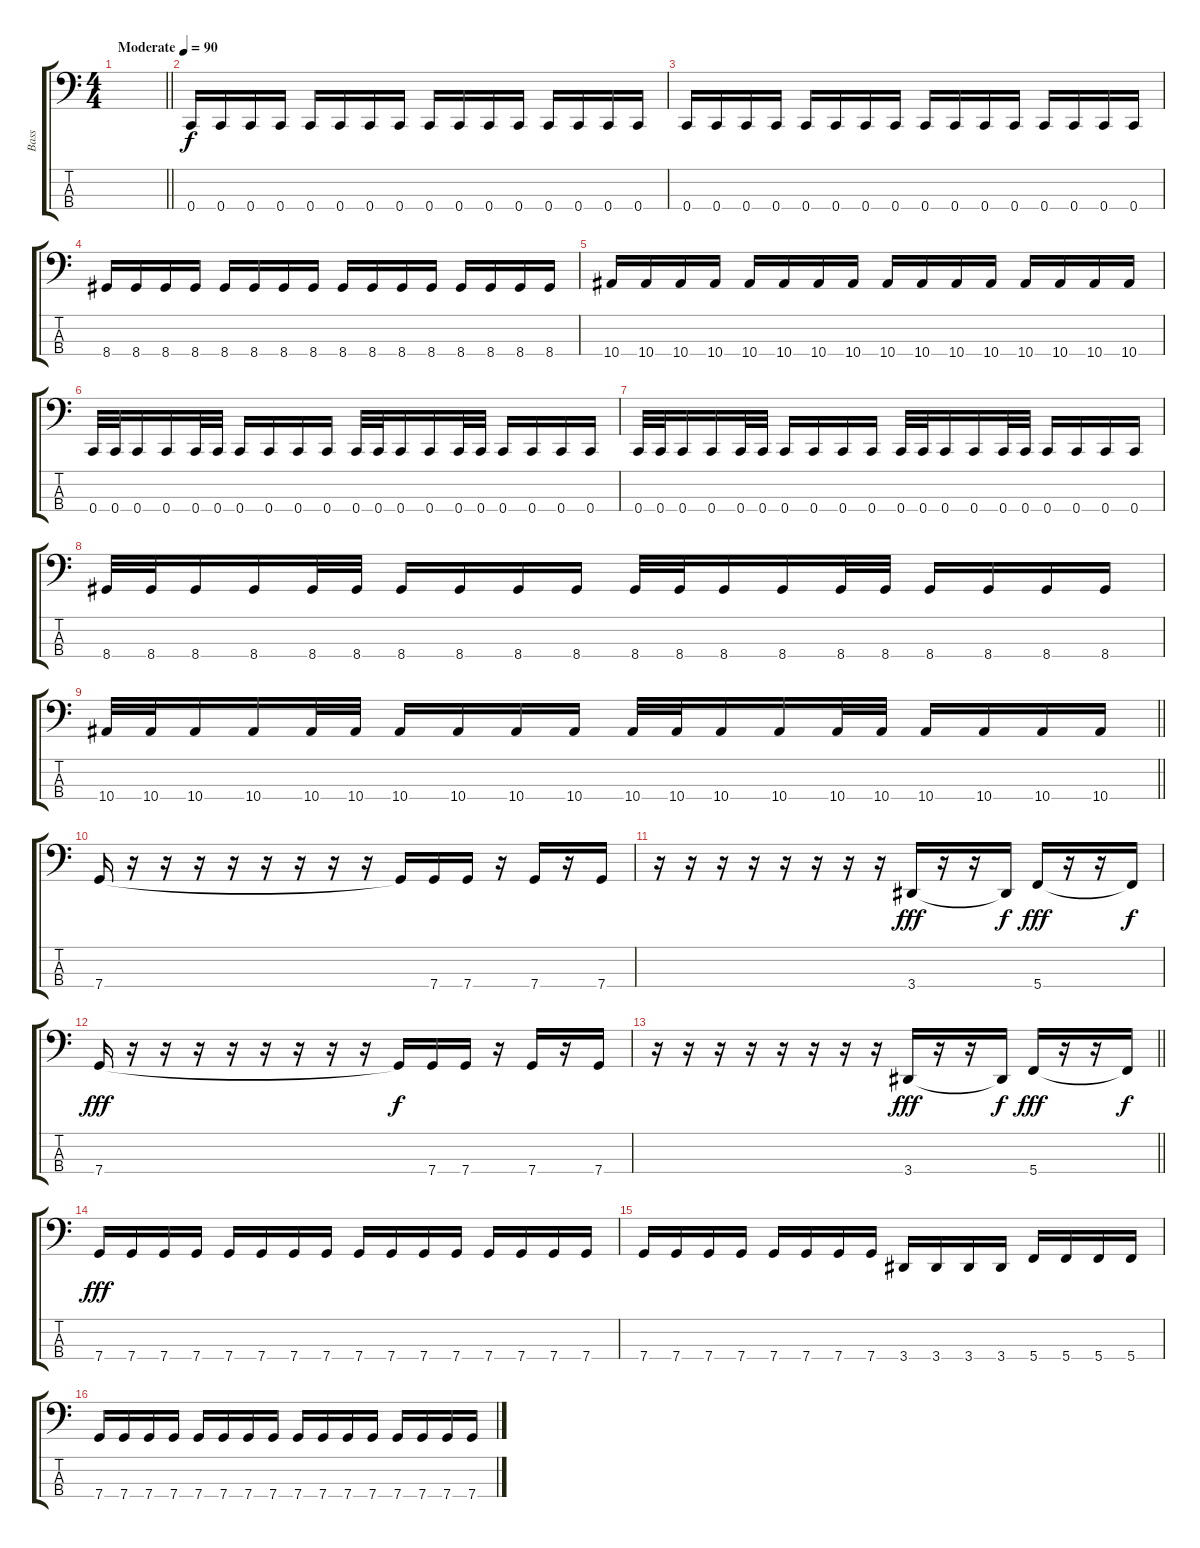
\track ("Bass" "Bass") {instrument electricbasspick}
\staff {score tabs}
\tuning (F2 C2 G1 C1) {hide}
\ts (4 4)
\tempo (90 "Moderate")
\clef f4
\barLineRight lightlight
\ks c
|
\section ("" "")
0.4.16 0.4.16 0.4.16 0.4.16 0.4.16 0.4.16 0.4.16 0.4.16 0.4.16 0.4.16 0.4.16 0.4.16 0.4.16 0.4.16 0.4.16 0.4.16 |
0.4.16 0.4.16 0.4.16 0.4.16 0.4.16 0.4.16 0.4.16 0.4.16 0.4.16 0.4.16 0.4.16 0.4.16 0.4.16 0.4.16 0.4.16 0.4.16 |
8.4.16 8.4.16 8.4.16 8.4.16 8.4.16 8.4.16 8.4.16 8.4.16 8.4.16 8.4.16 8.4.16 8.4.16 8.4.16 8.4.16 8.4.16 8.4.16 |
10.4.16 10.4.16 10.4.16 10.4.16 10.4.16 10.4.16 10.4.16 10.4.16 10.4.16 10.4.16 10.4.16 10.4.16 10.4.16 10.4.16 10.4.16 10.4.16 |
0.4.32 0.4.32 0.4.16 0.4.16 0.4.32 0.4.32 0.4.16 0.4.16 0.4.16 0.4.16 0.4.32 0.4.32 0.4.16 0.4.16 0.4.32 0.4.32 0.4.16 0.4.16 0.4.16 0.4.16 |
0.4.32 0.4.32 0.4.16 0.4.16 0.4.32 0.4.32 0.4.16 0.4.16 0.4.16 0.4.16 0.4.32 0.4.32 0.4.16 0.4.16 0.4.32 0.4.32 0.4.16 0.4.16 0.4.16 0.4.16 |
8.4.32 8.4.32 8.4.16 8.4.16 8.4.32 8.4.32 8.4.16 8.4.16 8.4.16 8.4.16 8.4.32 8.4.32 8.4.16 8.4.16 8.4.32 8.4.32 8.4.16 8.4.16 8.4.16 8.4.16 |
\barLineRight lightlight
10.4.32 10.4.32 10.4.16 10.4.16 10.4.32 10.4.32 10.4.16 10.4.16 10.4.16 10.4.16 10.4.32 10.4.32 10.4.16 10.4.16 10.4.32 10.4.32 10.4.16 10.4.16 10.4.16 10.4.16 |
\section ("" "")
7.4.16 r.16 r.16 r.16 r.16 r.16 r.16 r.16 r.16 7.4{t}.16{dy f} 7.4.16 7.4.16 r.16 7.4.16 r.16 7.4.16 |
r.16 r.16 r.16 r.16 r.16 r.16 r.16 r.16 3.4.16{dy fff} r.16 r.16 3.4{t}.16{dy f} 5.4.16{dy fff} r.16 r.16 5.4{t}.16{dy f} |
7.4.16{dy fff} r.16 r.16 r.16 r.16 r.16 r.16 r.16 r.16 7.4{t}.16{dy f} 7.4.16 7.4.16 r.16 7.4.16 r.16 7.4.16 |
\barLineRight lightlight
r.16 r.16 r.16 r.16 r.16 r.16 r.16 r.16 3.4.16{dy fff} r.16 r.16 3.4{t}.16{dy f} 5.4.16{dy fff} r.16 r.16 5.4{t}.16{dy f} |
\section ("" "")
7.4.16{dy fff} 7.4.16 7.4.16 7.4.16 7.4.16 7.4.16 7.4.16 7.4.16 7.4.16 7.4.16 7.4.16 7.4.16 7.4.16 7.4.16 7.4.16 7.4.16 |
7.4.16 7.4.16 7.4.16 7.4.16 7.4.16 7.4.16 7.4.16 7.4.16 3.4.16 3.4.16 3.4.16 3.4.16 5.4.16 5.4.16 5.4.16 5.4.16 |
7.4.16 7.4.16 7.4.16 7.4.16 7.4.16 7.4.16 7.4.16 7.4.16 7.4.16 7.4.16 7.4.16 7.4.16 7.4.16 7.4.16 7.4.16 7.4.16
